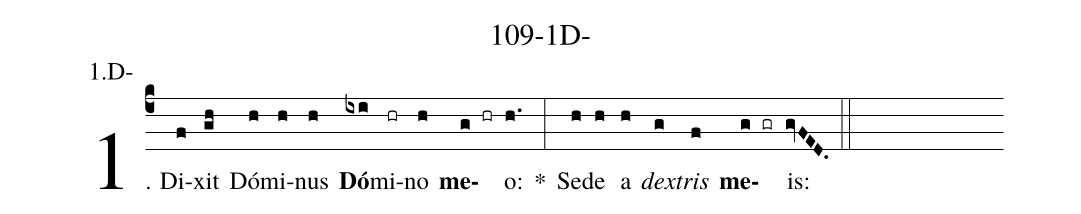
name: 109-1D-;
annotation: 1.D-;
%%
(c4)1. Di(f)xit(gh) Dó(h)mi(h)nus(h) <b>Dó</b>(ixi)mi(hr)no(h) <b>me</b>(g hr)o:(h.) *(:) Se(h)de(h) a(h) <i>dex</i>(g)<i>tris</i>(f) <b>me</b>(g gr)is:(gvFED.) (::)
